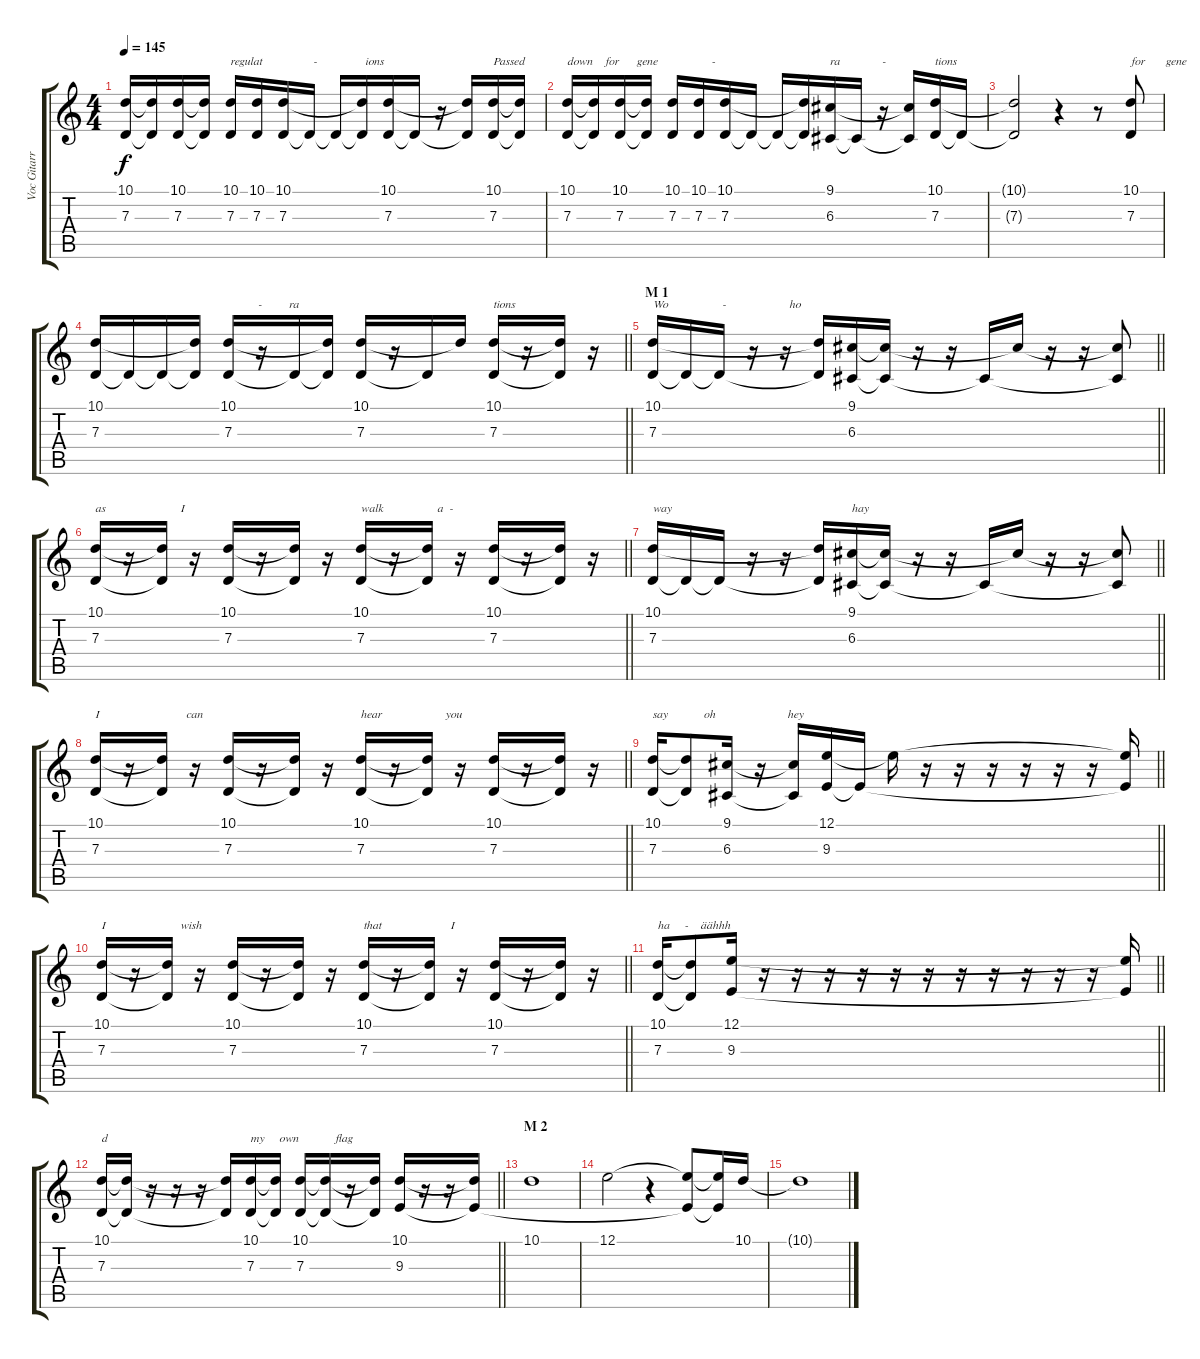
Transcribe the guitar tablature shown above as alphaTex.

\track ("Voc Gitarre" "Voc Gitarr") {instrument lead6voice}
\staff {score tabs}
\tuning (E4 B3 G3 D3 A2 E2) {hide}
\ts (4 4)
\tempo 145
\clef g2
\ks c
(10.1 7.3).16{dy f} (10.1{t} 7.3{t}).16 (10.1 7.3).16 (10.1{t} 7.3{t}).16 (10.1 7.3).16{txt "regulat                 -                ions"} (10.1 7.3).16 (10.1 7.3).16 7.3{t}.16 7.3{t}.16 (10.1{t} 7.3{t}).16 (10.1 7.3).16 7.3{t}.16 r.16 (10.1{t} 7.3{t}).16 (10.1 7.3).16{txt "Passed "} (10.1{t} 7.3{t}).16 |
(10.1 7.3).16{txt "down    for      gene                  -"} (10.1{t} 7.3{t}).16 (10.1 7.3).16 (10.1{t} 7.3{t}).16 (10.1 7.3).16 (10.1 7.3).16 (10.1 7.3).16 7.3{t}.16 7.3{t}.16 (10.1{t} 7.3{t}).16 (9.1 6.3).16{txt "ra              -"} 6.3{t}.16 r.16 (9.1{t} 6.3{t}).16 (10.1 7.3).16{txt "tions"} 7.3{t}.16 |
(10.1{t} 7.3{t}).2 r.4 r.8 (10.1 7.3).8{txt "for       gene        -       ne"} |
\barLineRight lightlight
(10.1 7.3).16 7.3{t}.16 7.3{t}.16 (10.1{t} 7.3{t}).16 (10.1 7.3).16{txt "          -         ra"} r.16 7.3{t}.16 (10.1{t} 7.3{t}).16 (10.1 7.3).16 r.16 7.3{t}.16 10.1{t}.16 (10.1 7.3).16{txt "tions"} r.16 (10.1{t} 7.3{t}).16 r.16 |
\section ("" "M 1")
\barLineRight lightlight
(10.1 7.3).16{txt "Wo                  -                     ho"} 7.3{t}.16 7.3{t}.16 r.16 r.16 (10.1{t} 7.3{t}).16 (9.1 6.3).16 (9.1{t} 6.3{t}).16 r.16 r.16 6.3{t}.16 9.1{t}.16 r.16 r.16 (9.1{t} 6.3{t}).8 |
\barLineRight lightlight
(10.1 7.3).16{txt "as                         I                  "} r.16 (10.1{t} 7.3{t}).16 r.16 (10.1 7.3).16 r.16 (10.1{t} 7.3{t}).16 r.16 (10.1 7.3).16{txt "walk                  a  -"} r.16 (10.1{t} 7.3{t}).16 r.16 (10.1 7.3).16 r.16 (10.1{t} 7.3{t}).16 r.16 |
\barLineRight lightlight
(10.1 7.3).16{txt "way"} 7.3{t}.16 7.3{t}.16 r.16 r.16 (10.1{t} 7.3{t}).16 (9.1 6.3).16{txt "hay"} (9.1{t} 6.3{t}).16 r.16 r.16 6.3{t}.16 9.1{t}.16 r.16 r.16 (9.1{t} 6.3{t}).8 |
\barLineRight lightlight
(10.1 7.3).16{txt "I                             can       "} r.16 (10.1{t} 7.3{t}).16 r.16 (10.1 7.3).16 r.16 (10.1{t} 7.3{t}).16 r.16 (10.1 7.3).16{txt "hear                     you"} r.16 (10.1{t} 7.3{t}).16 r.16 (10.1 7.3).16 r.16 (10.1{t} 7.3{t}).16 r.16 |
\barLineRight lightlight
(10.1 7.3).16{txt "say            oh                        hey"} (10.1{t} 7.3{t}).8 (9.1 6.3).16 r.16 (9.1{t} 6.3{t}).16 (12.1 9.3).16 9.3{t}.16 12.1{t}.16 r.16 r.16 r.16 r.16 r.16 r.16 (12.1{t} 9.3{t}).16 |
\barLineRight lightlight
(10.1 7.3).16{txt "I                         wish"} r.16 (10.1{t} 7.3{t}).16 r.16 (10.1 7.3).16 r.16 (10.1{t} 7.3{t}).16 r.16 (10.1 7.3).16{txt "that                       I"} r.16 (10.1{t} 7.3{t}).16 r.16 (10.1 7.3).16 r.16 (10.1{t} 7.3{t}).16 r.16 |
\barLineRight lightlight
(10.1 7.3).16{txt "ha     -    äähhh"} (10.1{t} 7.3{t}).8 (12.1 9.3).16 r.16 r.16 r.16 r.16 r.16 r.16 r.16 r.16 r.16 r.16 r.16 (12.1{t} 9.3{t}).16 |
\barLineRight lightlight
(10.1 7.3).16{txt "d"} (10.1{t} 7.3{t}).16 r.16 r.16 r.16 (10.1{t} 7.3{t}).16 (10.1 7.3).16{txt "my     own            flag"} (10.1{t} 7.3{t}).16 (10.1 7.3).16 (10.1{t} 7.3{t}).16 r.16 (10.1{t} 7.3{t}).16 (10.1 9.3).16 r.16 r.16 (10.1{t} 9.3{t}).16 |
\section ("" "M 2")
10.1.1 |
12.1.2 r.4 (12.1{t} 9.3{t}).8 (12.1{t} 9.3{t}).16 10.1.16 |
10.1{t}.1
